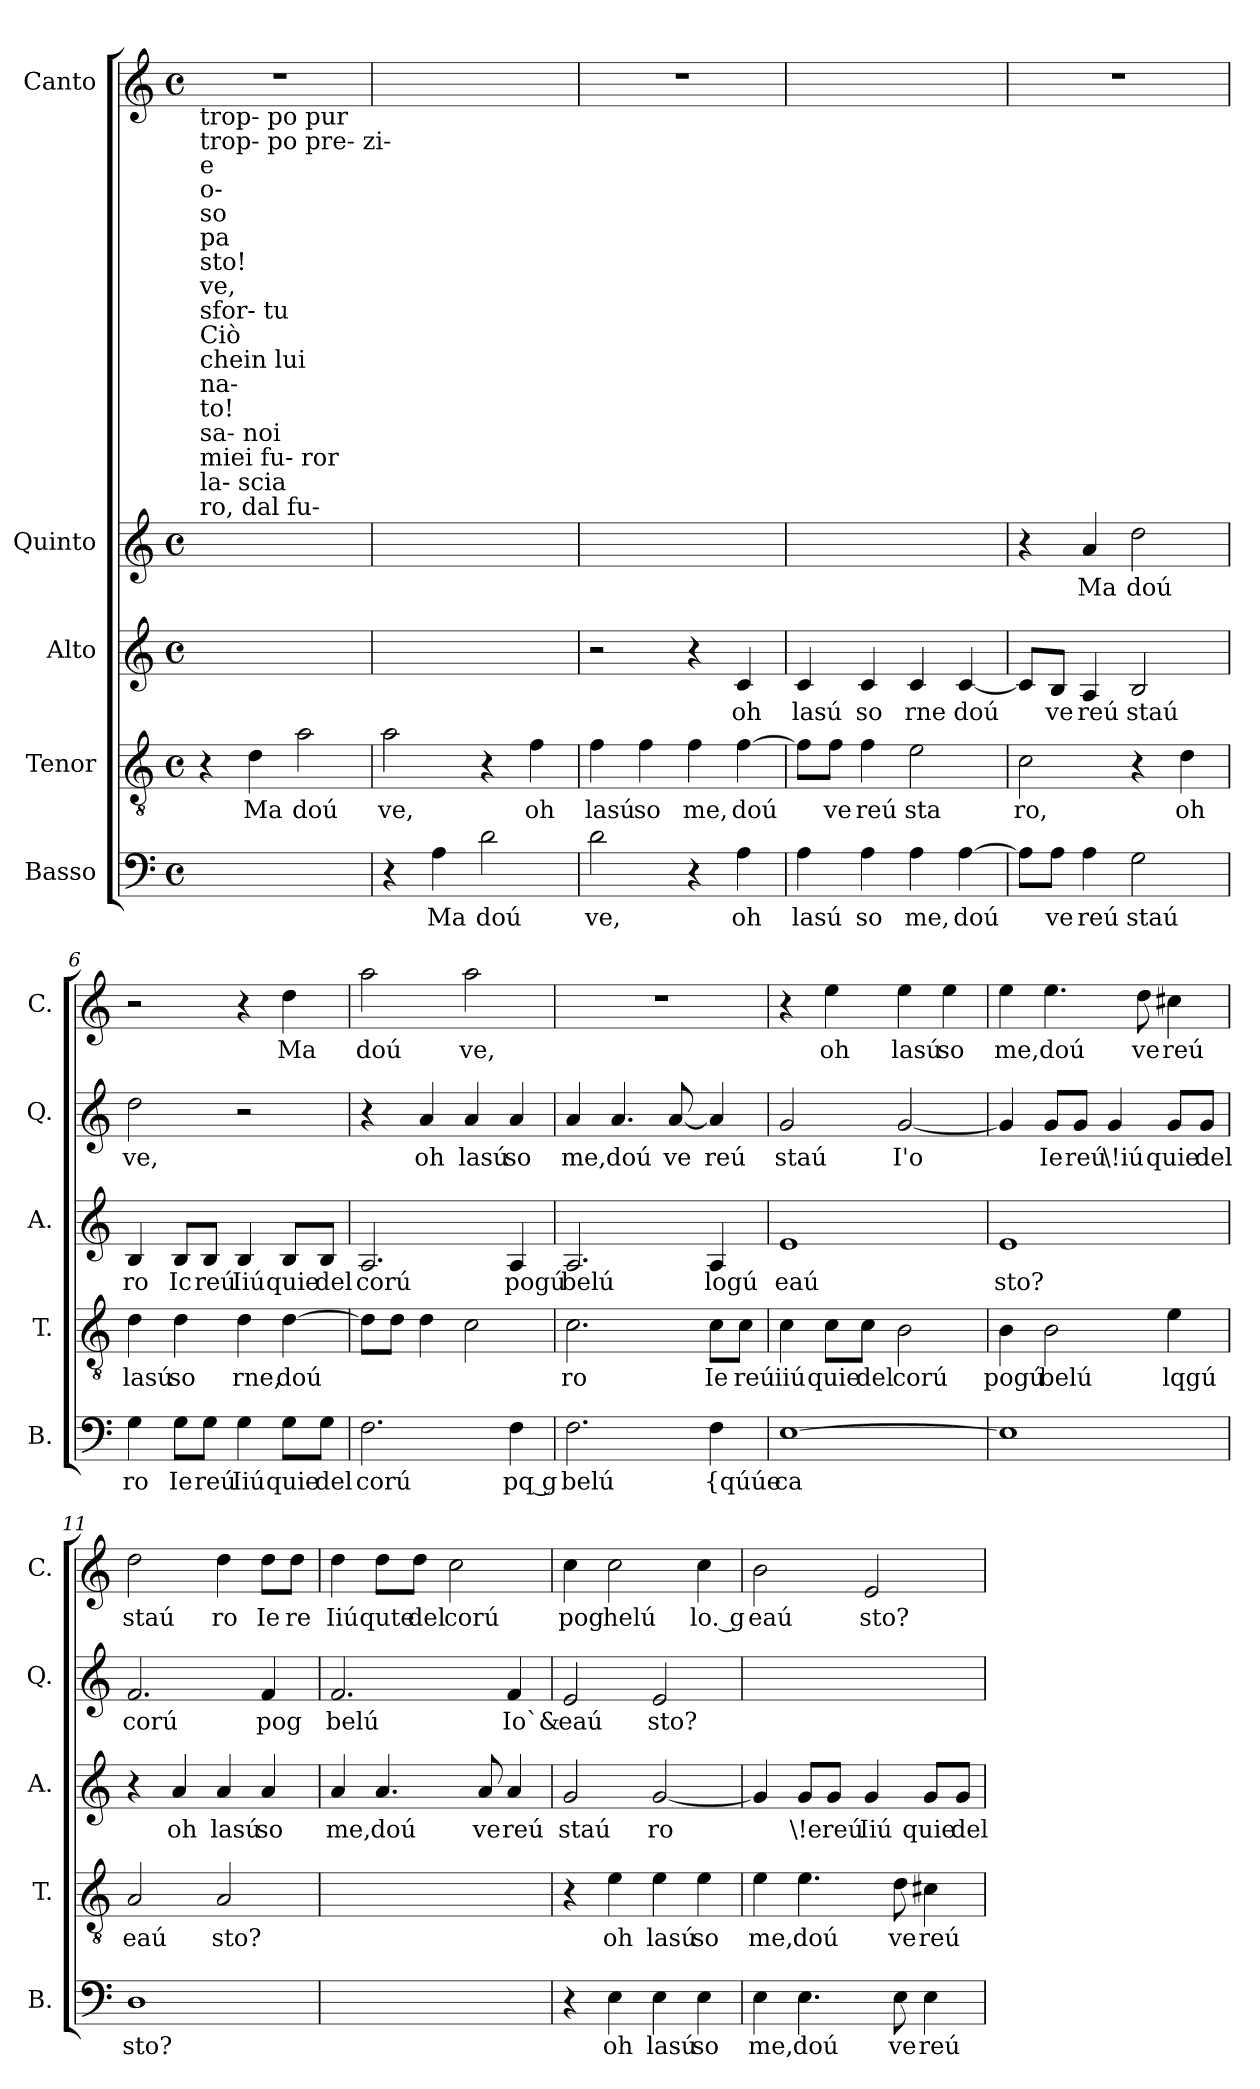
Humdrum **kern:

**kern	**text	**kern	**text	**kern	**text	**kern	**text	**kern	**text
*part5	*part5	*part4	*part4	*part3	*part3	*part2	*part2	*part1	*part1
*staff5	*staff5	*staff4	*staff4	*staff3	*staff3	*staff2	*staff2	*staff1	*staff1
*I"Basso	*	*I"Tenor	*	*I"Alto	*	*I"Quinto	*	*I"Canto	*
*I'B.	*	*I'T.	*	*I'A.	*	*I'Q.	*	*I'C.	*
*clefF4	*	*clefGv2	*	*clefG2	*	*clefG2	*	*clefG2	*
*k[]	*	*k[]	*	*k[]	*	*k[]	*	*k[]	*
*C:	*	*C:	*	*C:	*	*C:	*	*C:	*
*M4/4	*	*M4/4	*	*M4/4	*	*M4/4	*	*M4/4	*
*met(c)	*	*met(c)	*	*met(c)	*	*met(c)	*	*met(c)	*
=1	=1	=1	=1	=1	=1	=1	=1	=1	=1
!	!	!	!	!	!	!	!	!LO:TX:b:t=trop- po pur	!
!	!	!	!	!	!	!	!	!LO:TX:b:t=trop- po pre- zi-	!
!	!	!	!	!	!	!	!	!LO:TX:b:t=e	!
!	!	!	!	!	!	!	!	!LO:TX:b:t=o-	!
!	!	!	!	!	!	!	!	!LO:TX:b:t=so	!
!	!	!	!	!	!	!	!	!LO:TX:b:t=pa	!
!	!	!	!	!	!	!	!	!LO:TX:b:t=sto!	!
!	!	!	!	!	!	!	!	!LO:TX:b:t=ve,	!
!	!	!	!	!	!	!	!	!LO:TX:b:t=sfor- tu	!
!	!	!	!	!	!	!	!	!LO:TX:b:t=Ciò	!
!	!	!	!	!	!	!	!	!LO:TX:b:t=chein lui	!
!	!	!	!	!	!	!	!	!LO:TX:b:t=na-	!
!	!	!	!	!	!	!	!	!LO:TX:b:t=to!	!
!	!	!	!	!	!	!	!	!LO:TX:b:t=sa- noi	!
!	!	!	!	!	!	!	!	!LO:TX:b:t=miei fu- ror	!
!	!	!	!	!	!	!	!	!LO:TX:b:t=la- scia	!
!	!	!	!	!	!	!	!	!LO:TX:b:t=ro, dal fu-	!
1ryy	.	4r	.	1ryy	.	1ryy	.	1r	.
!	!	!	!LO:LY:b	!	!	!	!	!	!
.	.	4d\	Ma	.	.	.	.	.	.
!	!	!	!LO:LY:b	!	!	!	!	!	!
.	.	2a\	doú	.	.	.	.	.	.
=2	=2	=2	=2	=2	=2	=2	=2	=2	=2
!	!	!	!LO:LY:b	!	!	!	!	!	!
4r	.	2a\	ve,	1ryy	.	1ryy	.	1ryy	.
!	!LO:LY:b	!	!	!	!	!	!	!	!
4A\	Ma	.	.	.	.	.	.	.	.
!	!LO:LY:b	!	!	!	!	!	!	!	!
2d\	doú	4r	.	.	.	.	.	.	.
!	!	!	!LO:LY:b	!	!	!	!	!	!
.	.	4f\	oh	.	.	.	.	.	.
=3	=3	=3	=3	=3	=3	=3	=3	=3	=3
!	!LO:LY:b	!	!LO:LY:b	!	!	!	!	!	!
2d\	ve,	4f\	lasú	2r	.	1ryy	.	1r	.
!	!	!	!LO:LY:b	!	!	!	!	!	!
.	.	4f\	so	.	.	.	.	.	.
!	!	!	!LO:LY:b	!	!	!	!	!	!
4r	.	4f\	me,	4r	.	.	.	.	.
!	!LO:LY:b	!	!LO:LY:b	!	!LO:LY:b	!	!	!	!
4A\	oh	[4f\	doú	4c/	oh	.	.	.	.
=4	=4	=4	=4	=4	=4	=4	=4	=4	=4
!	!LO:LY:b	!	!	!	!LO:LY:b	!	!	!	!
4A\	lasú	8f\L]	.	4c/	lasú	1ryy	.	1ryy	.
!	!	!	!LO:LY:b	!	!	!	!	!	!
.	.	8f\J	ve	.	.	.	.	.	.
!	!LO:LY:b	!	!LO:LY:b	!	!LO:LY:b	!	!	!	!
4A\	so	4f\	reú	4c/	so	.	.	.	.
!	!LO:LY:b	!	!LO:LY:b	!	!LO:LY:b	!	!	!	!
4A\	me,	2e\	sta	4c/	rne	.	.	.	.
!	!LO:LY:b	!	!	!	!LO:LY:b	!	!	!	!
[4A\	doú	.	.	[4c/	doú	.	.	.	.
!!LO:LB:g=z
=5	=5	=5	=5	=5	=5	=5	=5	=5	=5
!	!	!	!LO:LY:b	!	!	!	!	!	!
8A\L]	.	2c\	ro,	8c/L]	.	4r	.	1r	.
!	!LO:LY:b	!	!	!	!LO:LY:b	!	!	!	!
8A\J	ve	.	.	8B/J	ve	.	.	.	.
!	!LO:LY:b	!	!	!	!LO:LY:b	!	!LO:LY:b	!	!
4A\	reú	.	.	4A/	reú	4a/	Ma	.	.
!	!LO:LY:b	!	!	!	!LO:LY:b	!	!LO:LY:b	!	!
2G\	staú	4r	.	2B/	staú	2dd\	doú	.	.
!	!	!	!LO:LY:b	!	!	!	!	!	!
.	.	4d\	oh	.	.	.	.	.	.
=6	=6	=6	=6	=6	=6	=6	=6	=6	=6
!	!LO:LY:b	!	!LO:LY:b	!	!LO:LY:b	!	!LO:LY:b	!	!
4G\	ro	4d\	lasú	4B/	ro	2dd\	ve,	2r	.
!	!LO:LY:b	!	!LO:LY:b	!	!LO:LY:b	!	!	!	!
8G\L	Ie	4d\	so	8B/L	Ic	.	.	.	.
!	!LO:LY:b	!	!	!	!LO:LY:b	!	!	!	!
8G\J	reú	.	.	8B/J	reú	.	.	.	.
!	!LO:LY:b	!	!LO:LY:b	!	!LO:LY:b	!	!	!	!
4G\	Iiú	4d\	rne,	4B/	Iiú	2r	.	4r	.
!	!LO:LY:b	!	!LO:LY:b	!	!LO:LY:b	!	!	!	!LO:LY:b
8G\L	quie	[4d\	doú	8B/L	quie	.	.	4dd\	Ma
!	!LO:LY:b	!	!	!	!LO:LY:b	!	!	!	!
8G\J	del	.	.	8B/J	del	.	.	.	.
=7	=7	=7	=7	=7	=7	=7	=7	=7	=7
!	!LO:LY:b	!	!	!	!LO:LY:b	!	!	!	!LO:LY:b
2.F\	corú	8d\L]	.	2.A/	corú	4r	.	2aa\	doú
.	.	8d\J	.	.	.	.	.	.	.
!	!	!	!	!	!	!	!LO:LY:b	!	!
.	.	4d\	.	.	.	4a/	oh	.	.
!	!	!	!	!	!	!	!LO:LY:b	!	!LO:LY:b
.	.	2c\	.	.	.	4a/	lasú	2aa\	ve,
!	!LO:LY:b	!	!	!	!LO:LY:b	!	!LO:LY:b	!	!
4F\	pq g	.	.	4A/	pogú	4a/	so	.	.
=8	=8	=8	=8	=8	=8	=8	=8	=8	=8
!	!LO:LY:b	!	!LO:LY:b	!	!LO:LY:b	!	!LO:LY:b	!	!
2.F\	belú	2.c\	ro	2.A/	belú	4a/	me,	1r	.
!	!	!	!	!	!	!	!LO:LY:b	!	!
.	.	.	.	.	.	4.a/	doú	.	.
!	!	!	!	!	!	!	!LO:LY:b	!	!
.	.	.	.	.	.	[8a/	ve	.	.
!	!LO:LY:b	!	!LO:LY:b	!	!LO:LY:b	!	!LO:LY:b	!	!
4F\	{qúúe	8c\L	Ie	4A/	logú	4a/]	reú	.	.
!	!	!	!LO:LY:b	!	!	!	!	!	!
.	.	8c\J	reú	.	.	.	.	.	.
!!LO:PB:g=z
=9	=9	=9	=9	=9	=9	=9	=9	=9	=9
!	!LO:LY:b	!	!LO:LY:b	!	!LO:LY:b	!	!LO:LY:b	!	!
[1E	ca	4c\	iiú	1e	eaú	2g/	staú	4r	.
!	!	!	!LO:LY:b	!	!	!	!	!	!LO:LY:b
.	.	8c\L	quie	.	.	.	.	4ee\	oh
!	!	!	!LO:LY:b	!	!	!	!	!	!
.	.	8c\J	del	.	.	.	.	.	.
!	!	!	!LO:LY:b	!	!	!	!LO:LY:b	!	!LO:LY:b
.	.	2B\	corú	.	.	[2g/	I'o	4ee\	lasú
!	!	!	!	!	!	!	!	!	!LO:LY:b
.	.	.	.	.	.	.	.	4ee\	so
=10	=10	=10	=10	=10	=10	=10	=10	=10	=10
!	!	!	!LO:LY:b	!	!LO:LY:b	!	!	!	!LO:LY:b
1E]	.	4B\	pogú	1e	sto?	4g/]	.	4ee\	me,
!	!	!	!LO:LY:b	!	!	!	!LO:LY:b	!	!LO:LY:b
.	.	2B\	belú	.	.	8g/L	Ie	4.ee\	doú
!	!	!	!	!	!	!	!LO:LY:b	!	!
.	.	.	.	.	.	8g/J	reú	.	.
!	!	!	!	!	!	!	!LO:LY:b	!	!
.	.	.	.	.	.	4g/	\!iú	.	.
!	!	!	!	!	!	!	!	!	!LO:LY:b
.	.	.	.	.	.	.	.	8dd\	ve
!	!	!	!LO:LY:b	!	!	!	!LO:LY:b	!	!LO:LY:b
.	.	4e\	lqgú	.	.	8g/L	quie	4cc#X\	reú
!	!	!	!	!	!	!	!LO:LY:b	!	!
.	.	.	.	.	.	8g/J	del	.	.
=11	=11	=11	=11	=11	=11	=11	=11	=11	=11
!	!LO:LY:b	!	!LO:LY:b	!	!	!	!LO:LY:b	!	!LO:LY:b
1D	sto?	2A/	eaú	4r	.	2.f/	corú	2dd\	staú
!	!	!	!	!	!LO:LY:b	!	!	!	!
.	.	.	.	4a/	oh	.	.	.	.
!	!	!	!LO:LY:b	!	!LO:LY:b	!	!	!	!LO:LY:b
.	.	2A/	sto?	4a/	lasú	.	.	4dd\	ro
!	!	!	!	!	!LO:LY:b	!	!LO:LY:b	!	!LO:LY:b
.	.	.	.	4a/	so	4f/	pog	8dd\L	Ie
!	!	!	!	!	!	!	!	!	!LO:LY:b
.	.	.	.	.	.	.	.	8dd\J	re
=12	=12	=12	=12	=12	=12	=12	=12	=12	=12
!	!	!	!	!	!LO:LY:b	!	!LO:LY:b	!	!LO:LY:b
1ryy	.	1ryy	.	4a/	me,	2.f/	belú	4dd\	Iiú
!	!	!	!	!	!LO:LY:b	!	!	!	!LO:LY:b
.	.	.	.	4.a/	doú	.	.	8dd\L	qute
!	!	!	!	!	!	!	!	!	!LO:LY:b
.	.	.	.	.	.	.	.	8dd\J	del
!	!	!	!	!	!	!	!	!	!LO:LY:b
.	.	.	.	.	.	.	.	2cc\	corú
!	!	!	!	!	!LO:LY:b	!	!	!	!
.	.	.	.	8a/	ve	.	.	.	.
!	!	!	!	!	!LO:LY:b	!	!LO:LY:b	!	!
.	.	.	.	4a/	reú	4f/	Io`&	.	.
!!LO:LB:g=z
=13	=13	=13	=13	=13	=13	=13	=13	=13	=13
!	!	!	!	!	!LO:LY:b	!	!LO:LY:b	!	!LO:LY:b
4r	.	4r	.	2g/	staú	2e/	eaú	4cc\	pog
!	!LO:LY:b	!	!LO:LY:b	!	!	!	!	!	!LO:LY:b
4E\	oh	4e\	oh	.	.	.	.	2cc\	helú
!	!LO:LY:b	!	!LO:LY:b	!	!LO:LY:b	!	!LO:LY:b	!	!
4E\	lasú	4e\	lasú	[2g/	ro	2e/	sto?	.	.
!	!LO:LY:b	!	!LO:LY:b	!	!	!	!	!	!LO:LY:b
4E\	so	4e\	so	.	.	.	.	4cc\	lo. g
=14	=14	=14	=14	=14	=14	=14	=14	=14	=14
!	!LO:LY:b	!	!LO:LY:b	!	!	!	!	!	!LO:LY:b
4E\	me,	4e\	me,	4g/]	.	1ryy	.	2b\	eaú
!	!LO:LY:b	!	!LO:LY:b	!	!LO:LY:b	!	!	!	!
4.E\	doú	4.e\	doú	8g/L	\!e	.	.	.	.
!	!	!	!	!	!LO:LY:b	!	!	!	!
.	.	.	.	8g/J	reú	.	.	.	.
!	!	!	!	!	!LO:LY:b	!	!	!	!LO:LY:b
.	.	.	.	4g/	Iiú	.	.	2e/	sto?
!	!LO:LY:b	!	!LO:LY:b	!	!	!	!	!	!
8E\	ve	8d\	ve	.	.	.	.	.	.
!	!LO:LY:b	!	!LO:LY:b	!	!LO:LY:b	!	!	!	!
4E\	reú	4c#X\	reú	8g/L	quie	.	.	.	.
!	!	!	!	!	!LO:LY:b	!	!	!	!
.	.	.	.	8g/J	del	.	.	.	.
=	=	=	=	=	=	=	=	=	=
*-	*-	*-	*-	*-	*-	*-	*-	*-	*-
